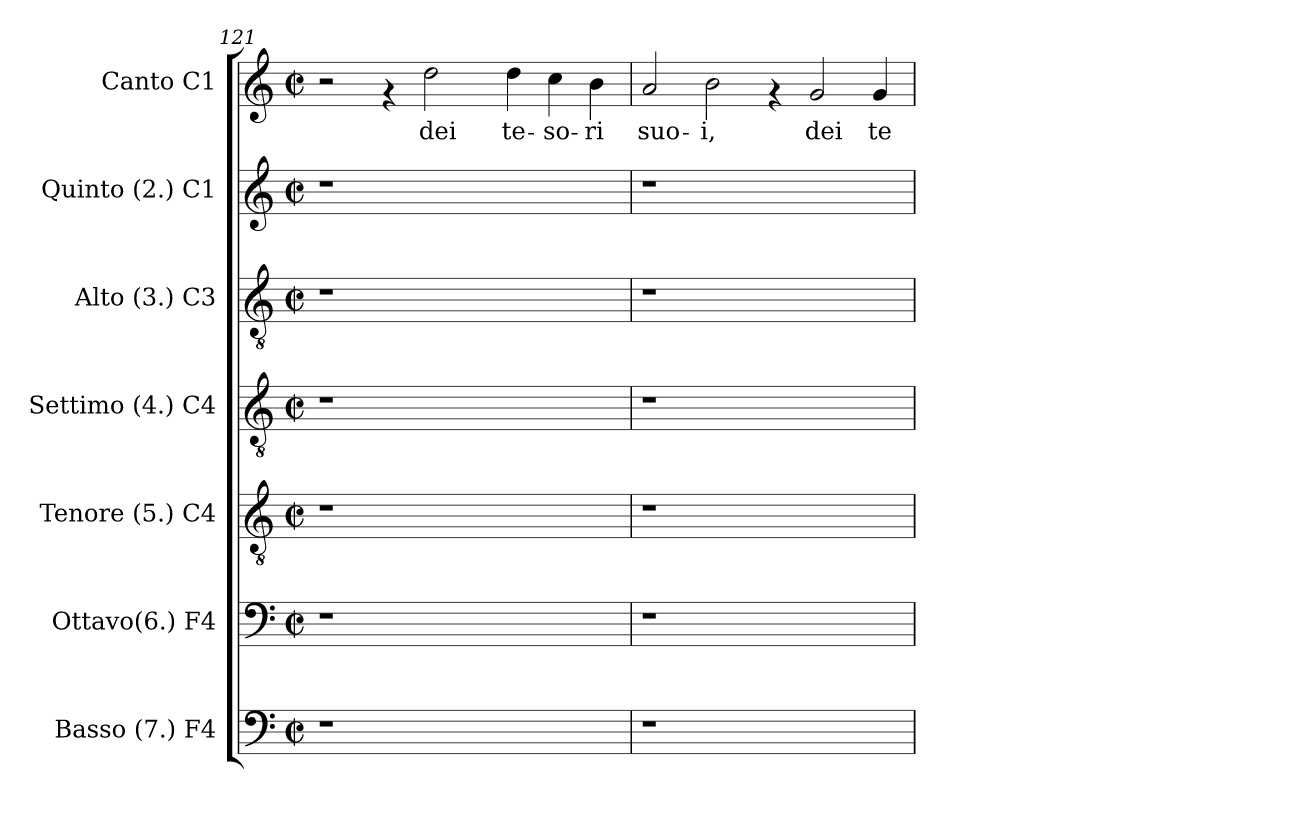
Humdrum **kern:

**kern	**kern	**kern	**kern	**kern	**kern	**kern	**text
*part7	*part6	*part5	*part4	*part3	*part2	*part1	*part1
*staff7	*staff6	*staff5	*staff4	*staff3	*staff2	*staff1	*staff1
*I"Basso (7.)  F4	*I"Ottavo(6.)  F4	*I"Tenore (5.)  C4	*I"Settimo (4.)  C4	*I"Alto (3.)  C3	*I"Quinto (2.)  C1	*I"Canto  C1	*
*	*	*I'T	*	*I'A	*	*I'C	*
*clefF4	*clefF4	*clefGv2	*clefGv2	*clefGv2	*clefG2	*clefG2	*
*k[]	*k[]	*k[]	*k[]	*k[]	*k[]	*k[]	*
*C:	*C:	*C:	*C:	*C:	*C:	*C:	*
*M2/2	*M2/2	*M2/2	*M2/2	*M2/2	*M2/2	*M2/2	*
*met(c|)	*met(c|)	*met(c|)	*met(c|)	*met(c|)	*met(c|)	*met(c|)	*
=121	=121	=121	=121	=121	=121	=121	=121
1r	1r	1r	1r	1r	1r	2r	.
.	.	.	.	.	.	4rf	.
!	!	!	!	!	!	!	!LO:LY:b:cj
.	.	.	.	.	.	2dd\	dei
1ryy	1ryy	1ryy	1ryy	1ryy	1ryy	.	.
!	!	!	!	!	!	!	!LO:LY:b:cj
.	.	.	.	.	.	4dd\	te-
!	!	!	!	!	!	!	!LO:LY:b:cj
.	.	.	.	.	.	4cc\	-so-
!	!	!	!	!	!	!	!LO:LY:b:cj
.	.	.	.	.	.	4b\	-ri
=122	=122	=122	=122	=122	=122	=122	=122
!	!	!	!	!	!	!	!LO:LY:b:cj
1r	1r	1r	1r	1r	1r	2a/	suo-
!	!	!	!	!	!	!	!LO:LY:b:cj
.	.	.	.	.	.	2b\	-i,
1ryy	1ryy	1ryy	1ryy	1ryy	1ryy	4rf	.
!	!	!	!	!	!	!	!LO:LY:b:cj
.	.	.	.	.	.	2g/	dei
!	!	!	!	!	!	!	!LO:LY:b:cj
.	.	.	.	.	.	4g/	te-
=	=	=	=	=	=	=	=
*-	*-	*-	*-	*-	*-	*-	*-
